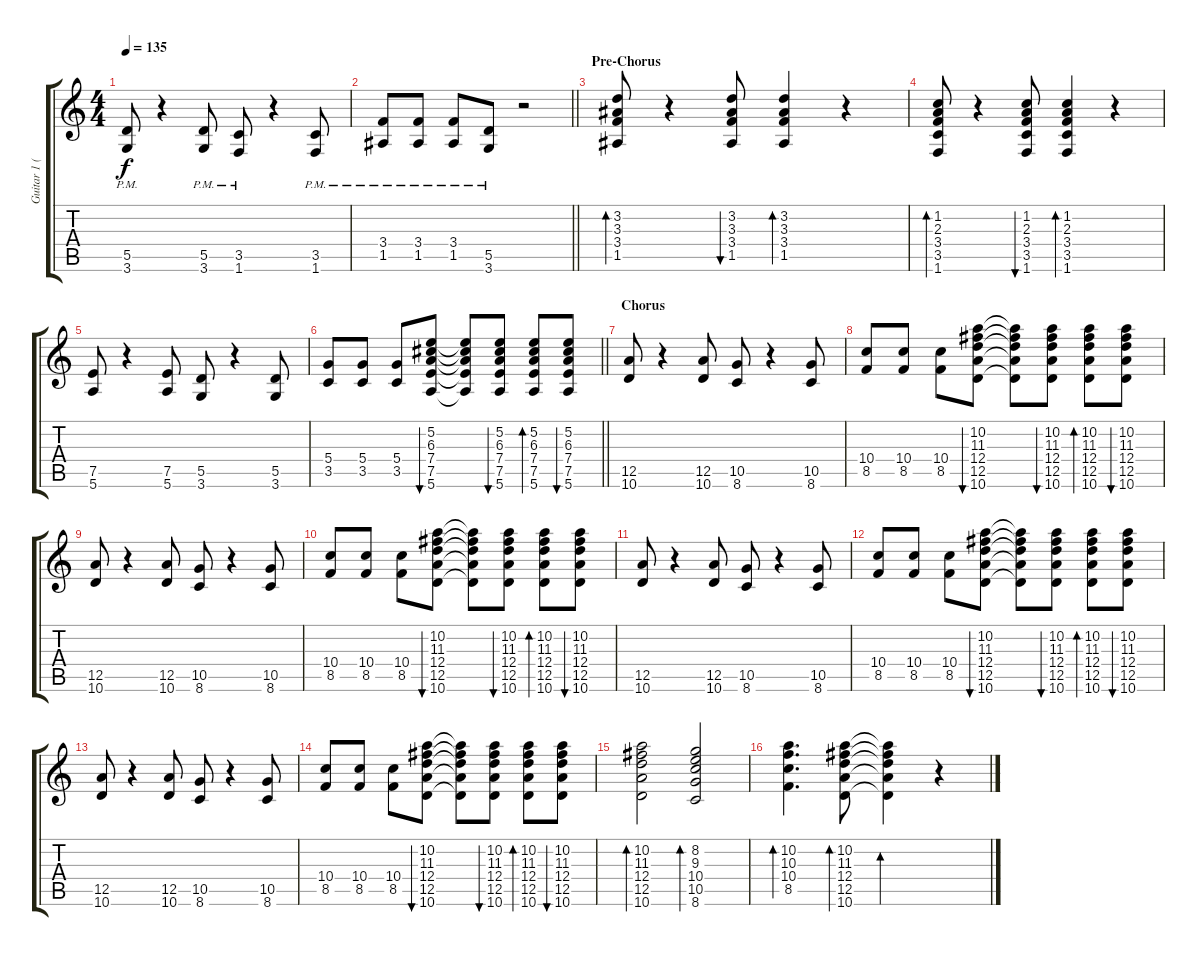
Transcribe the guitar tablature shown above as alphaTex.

\track ("Guitar 1 (Rhythm)" "Guitar 1 (") {instrument overdrivenguitar}
\staff {score tabs}
\tuning (E4 B3 G3 D3 A2 E2) {hide}
\ts (4 4)
\tempo 135
\clef g2
\ks c
(5.5{pm} 3.6{pm}).8{dy f} r.4 (5.5{pm} 3.6{pm}).8 (3.5{pm} 1.6{pm}).8 r.4 (3.5{pm} 1.6{pm}).8 |
\barLineRight lightlight
(3.4{pm} 1.5{pm}).8 (3.4{pm} 1.5{pm}).8 (3.4{pm} 1.5{pm}).8 (5.5{pm} 3.6{pm}).8 r.2 |
\section ("" "Pre-Chorus")
(3.2 3.3 3.4 1.5).8{bd 120} r.4 (3.2 3.3 3.4 1.5).8{bu 120} (3.2 3.3 3.4 1.5).4{bd 120} r.4 |
(1.2 2.3 3.4 3.5 1.6).8{bd 120} r.4 (1.2 2.3 3.4 3.5 1.6).8{bu 120} (1.2 2.3 3.4 3.5 1.6).4{bd 120} r.4 |
(7.5 5.6).8 r.4 (7.5 5.6).8 (5.5 3.6).8 r.4 (5.5 3.6).8 |
\barLineRight lightlight
(5.4 3.5).8 (5.4 3.5).8 (5.4 3.5).8 (5.2 6.3 7.4 7.5 5.6).8{bu 120} (5.2{t} 6.3{t} 7.4{t} 7.5{t} 5.6{t}).8 (5.2 6.3 7.4 7.5 5.6).8{bu 120} (5.2 6.3 7.4 7.5 5.6).8{bd 120} (5.2 6.3 7.4 7.5 5.6).8{bu 120} |
\section ("" "Chorus")
(12.5 10.6).8 r.4 (12.5 10.6).8 (10.5 8.6).8 r.4 (10.5 8.6).8 |
(10.4 8.5).8 (10.4 8.5).8 (10.4 8.5).8 (10.2 11.3 12.4 12.5 10.6).8{bu 120} (10.2{t} 11.3{t} 12.4{t} 12.5{t} 10.6{t}).8 (10.2 11.3 12.4 12.5 10.6).8{bu 120} (10.2 11.3 12.4 12.5 10.6).8{bd 120} (10.2 11.3 12.4 12.5 10.6).8{bu 120} |
(12.5 10.6).8 r.4 (12.5 10.6).8 (10.5 8.6).8 r.4 (10.5 8.6).8 |
(10.4 8.5).8 (10.4 8.5).8 (10.4 8.5).8 (10.2 11.3 12.4 12.5 10.6).8{bu 120} (10.2{t} 11.3{t} 12.4{t} 12.5{t} 10.6{t}).8 (10.2 11.3 12.4 12.5 10.6).8{bu 120} (10.2 11.3 12.4 12.5 10.6).8{bd 120} (10.2 11.3 12.4 12.5 10.6).8{bu 120} |
(12.5 10.6).8 r.4 (12.5 10.6).8 (10.5 8.6).8 r.4 (10.5 8.6).8 |
(10.4 8.5).8 (10.4 8.5).8 (10.4 8.5).8 (10.2 11.3 12.4 12.5 10.6).8{bu 120} (10.2{t} 11.3{t} 12.4{t} 12.5{t} 10.6{t}).8 (10.2 11.3 12.4 12.5 10.6).8{bu 120} (10.2 11.3 12.4 12.5 10.6).8{bd 120} (10.2 11.3 12.4 12.5 10.6).8{bu 120} |
(12.5 10.6).8 r.4 (12.5 10.6).8 (10.5 8.6).8 r.4 (10.5 8.6).8 |
(10.4 8.5).8 (10.4 8.5).8 (10.4 8.5).8 (10.2 11.3 12.4 12.5 10.6).8{bu 120} (10.2{t} 11.3{t} 12.4{t} 12.5{t} 10.6{t}).8 (10.2 11.3 12.4 12.5 10.6).8{bu 120} (10.2 11.3 12.4 12.5 10.6).8{bd 120} (10.2 11.3 12.4 12.5 10.6).8{bu 120} |
(10.2 11.3 12.4 12.5 10.6).2{bd 120} (8.2 9.3 10.4 10.5 8.6).2{bd 120} |
(10.2 10.3 10.4 8.5).4{d bd 120} (10.2 11.3 12.4 12.5 10.6).8{bd 120} (10.2{t} 11.3{t} 12.4{t} 12.5{t} 10.6{t}).4{bd 120} r.4
